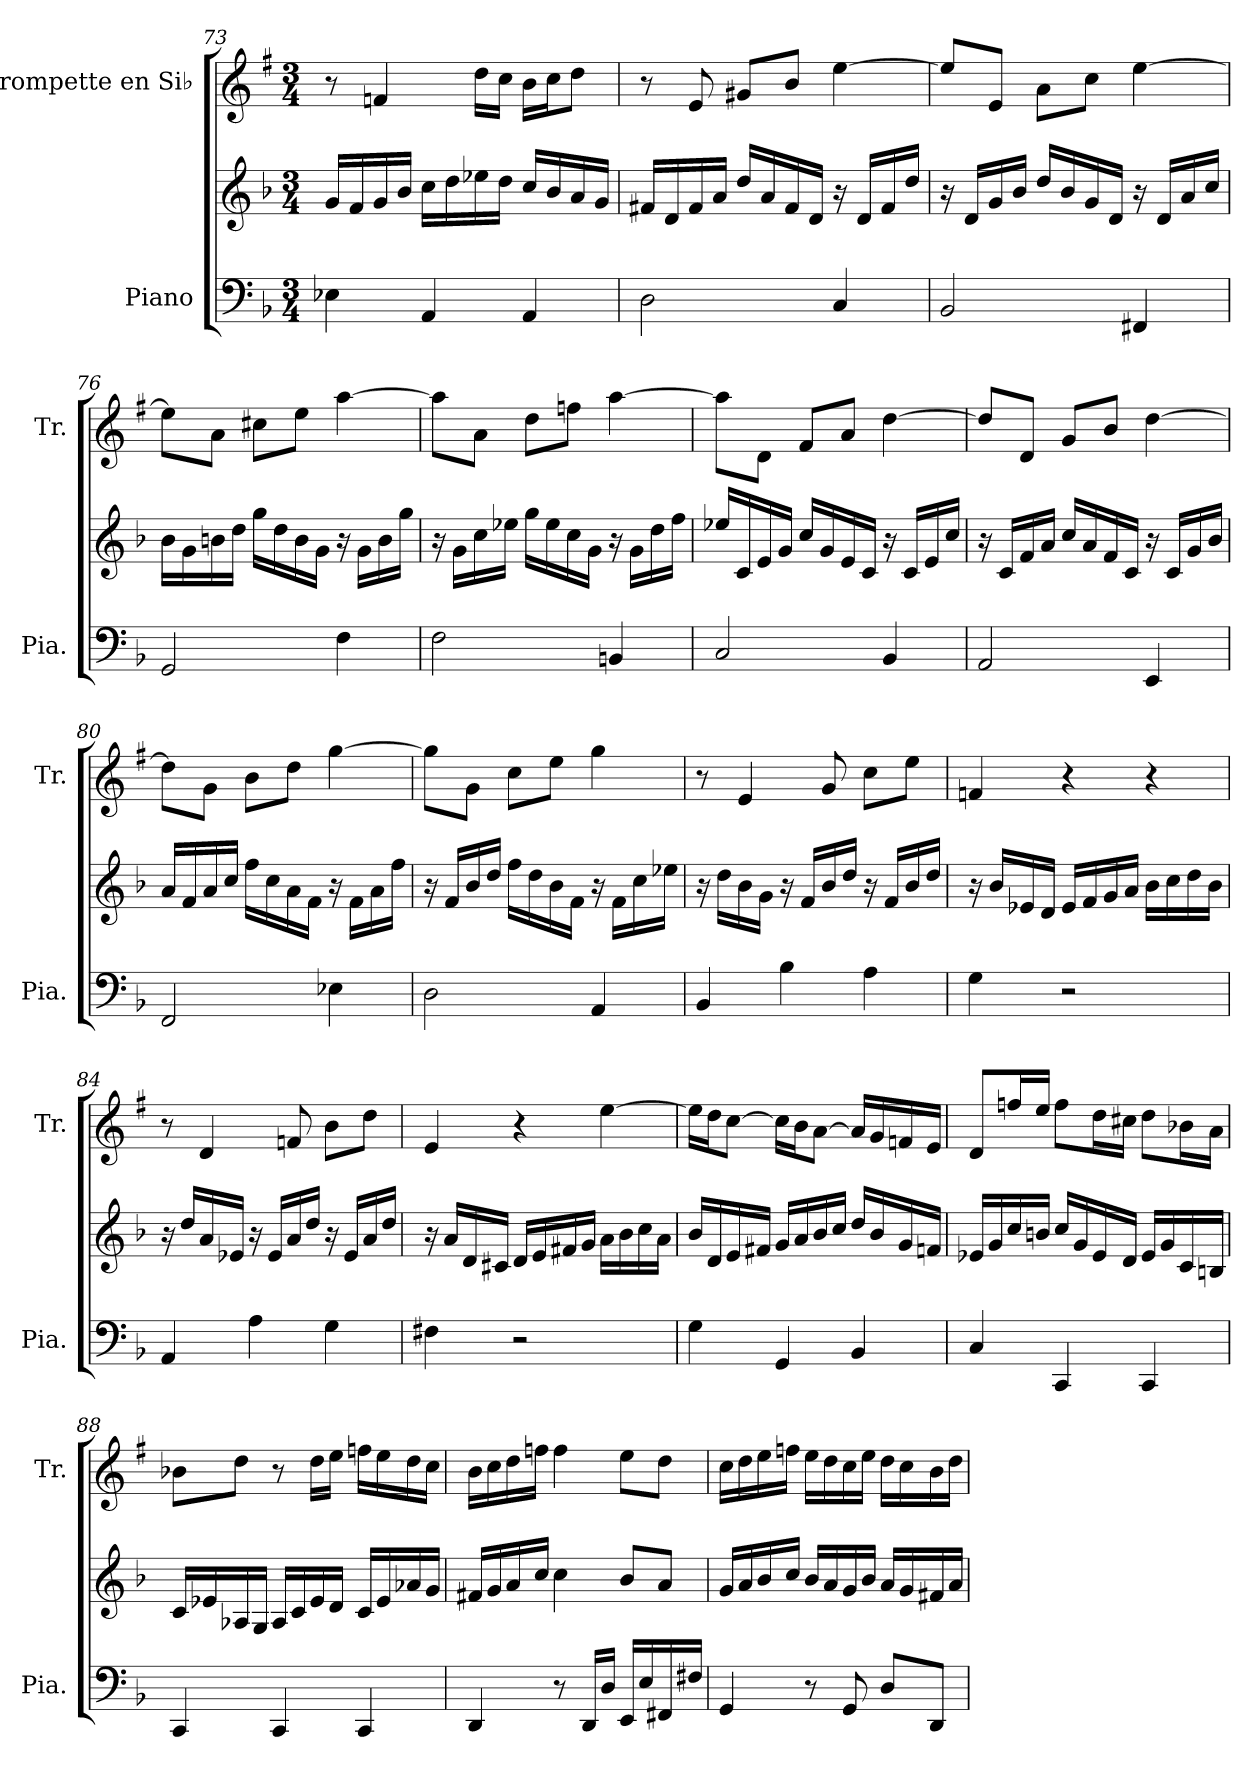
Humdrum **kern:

**kern	**kern	**kern
*part2	*part2	*part1
*staff3	*staff2	*staff1
*I"Piano	*	*I"Trompette en Si♭
*I'Pia.	*	*I'Tr.
*clefF4	*clefG2	*clefG2
*	*	*ITrd1c2
*k[b-]	*k[b-]	*k[b-]
*M3/4	*M3/4	*M3/4
=73	=73	=73
4E-X\	16g/LL	8r
.	16f/	.
.	16g/	4e-X/
.	16b-/JJ	.
4AA/	16cc\LL	.
.	16dd\	.
.	16ee-X\	16cc\LL
.	16dd\JJ	16b-\JJ
4AA/	16cc/LL	16a\LL
.	16b-/	16b-\J
.	16a/	8cc\J
.	16g/JJ	.
!!LO:LB:g=z
=74	=74	=74
2D\	16f#X/LL	8r
.	16d/	.
.	16f#/	8d/
.	16a/JJ	.
.	16dd/LL	8f#X/L
.	16a/	.
.	16f#/	8a/J
.	16d/JJ	.
4C/	16r	[4dd\
.	16d/LL	.
.	16f#/	.
.	16dd/JJ	.
=75	=75	=75
2BB-/	16r	8dd/L]
.	16d/LL	.
.	16g/	8d/J
.	16b-/JJ	.
.	16dd/LL	8g\L
.	16b-/	.
.	16g/	8b-\J
.	16d/JJ	.
4FF#X/	16r	[4dd\
.	16d/LL	.
.	16a/	.
.	16cc/JJ	.
=76	=76	=76
2GG/	16b-\LL	8dd\L]
.	16g\	.
.	16bn\	8g\J
.	16dd\JJ	.
.	16gg\LL	8bn\L
.	16dd\	.
.	16b\	8dd\J
.	16g\JJ	.
4F\	16r	[4gg\
.	16g\LL	.
.	16b\	.
.	16gg\JJ	.
!!LO:LB:g=z
=77	=77	=77
2F\	16r	8gg\L]
.	16g\LL	.
.	16cc\	8g\J
.	16ee-X\JJ	.
.	16gg\LL	8cc\L
.	16ee-\	.
.	16cc\	8ee-X\J
.	16g\JJ	.
4BBn/	16r	[4gg\
.	16g\LL	.
.	16dd\	.
.	16ff\JJ	.
=78	=78	=78
2C/	16ee-X/LL	8gg\L]
.	16c/	.
.	16e/	8c\J
.	16g/JJ	.
.	16cc/LL	8e/L
.	16g/	.
.	16e/	8g/J
.	16c/JJ	.
4BB-/	16r	[4cc\
.	16c/LL	.
.	16e/	.
.	16cc/JJ	.
=79	=79	=79
2AA/	16r	8cc/L]
.	16c/LL	.
.	16f/	8c/J
.	16a/JJ	.
.	16cc/LL	8f/L
.	16a/	.
.	16f/	8a/J
.	16c/JJ	.
4EE/	16r	[4cc\
.	16c/LL	.
.	16g/	.
.	16b-/JJ	.
!!LO:PB:g=z
=80	=80	=80
2FF/	16a/LL	8cc\L]
.	16f/	.
.	16a/	8f\J
.	16cc/JJ	.
.	16ff\LL	8a\L
.	16cc\	.
.	16a\	8cc\J
.	16f\JJ	.
4E-X\	16r	[4ff\
.	16f\LL	.
.	16a\	.
.	16ff\JJ	.
=81	=81	=81
2D\	16r	8ff\L]
.	16f/LL	.
.	16b-/	8f\J
.	16dd/JJ	.
.	16ff\LL	8b-\L
.	16dd\	.
.	16b-\	8dd\J
.	16f\JJ	.
4AA/	16r	4ff\
.	16f\LL	.
.	16cc\	.
.	16ee-X\JJ	.
=82	=82	=82
4BB-/	16r	8r
.	16dd\LL	.
.	16b-\	4d/
.	16g\JJ	.
4B-\	16r	.
.	16f/LL	.
.	16b-/	8f/
.	16dd/JJ	.
4A\	16r	8b-\L
.	16f/LL	.
.	16b-/	8dd\J
.	16dd/JJ	.
!!LO:LB:g=z
=83	=83	=83
4G\	16r	4e-X/
.	16b-/LL	.
.	16e-X/	.
.	16d/JJ	.
2r	16e-/LL	4r
.	16f/	.
.	16g/	.
.	16a/JJ	.
.	16b-\LL	4r
.	16cc\	.
.	16dd\	.
.	16b-\JJ	.
=84	=84	=84
4AA/	16r	8r
.	16dd/LL	.
.	16a/	4c/
.	16e-X/JJ	.
4A\	16r	.
.	16e-/LL	.
.	16a/	8e-X/
.	16dd/JJ	.
4G\	16r	8a\L
.	16e-/LL	.
.	16a/	8cc\J
.	16dd/JJ	.
=85	=85	=85
4F#X\	16r	4d/
.	16a/LL	.
.	16d/	.
.	16c#X/JJ	.
2r	16d/LL	4r
.	16e/	.
.	16f#X/	.
.	16g/JJ	.
.	16a\LL	[4dd\
.	16b-\	.
.	16cc\	.
.	16a\JJ	.
!!LO:LB:g=z
=86	=86	=86
4G\	16b-/LL	16dd\LL]
.	16d/	16cc\J
.	16e/	[8b-\J
.	16f#X/JJ	.
4GG/	16g/LL	16b-\LL]
.	16a/	16a\J
.	16b-/	[8g\J
.	16cc/JJ	.
4BB-/	16dd/LL	16g/LL]
.	16b-/	16f/
.	16g/	16e-X/
.	16fn/JJ	16d/JJ
=87	=87	=87
4C/	16e-X/LL	8c/L
.	16g/	.
.	16cc/	16ee-X/L
.	16bn/JJ	16dd/JJ
4CC/	16cc/LL	8ee-\L
.	16g/	.
.	16e-/	16cc\L
.	16d/JJ	16bn\JJ
4CC/	16e-/LL	8cc\L
.	16g/	.
.	16c/	16a-X\L
.	16Bn/JJ	16g\JJ
=88	=88	=88
4CC/	16c/LL	8a-X\L
.	16e-X/	.
.	16A-X/	8cc\J
.	16G/JJ	.
4CC/	16A-/LL	8r
.	16c/	.
.	16e-/	16cc\LL
.	16d/JJ	16dd\JJ
4CC/	16c/LL	16ee-X\LL
.	16e-/	16dd\
.	16a-X/	16cc\
.	16g/JJ	16b-\JJ
!!LO:LB:g=z
=89	=89	=89
4DD/	16f#X/LL	16a\LL
.	16g/	16b-\
.	16a/	16cc\
.	16cc/JJ	16ee-X\JJ
8r	4cc\	4ee-\
16DD/LL	.	.
16D/JJ	.	.
16EE/LL	8b-/L	8dd\L
16E/	.	.
16FF#X/	8a/J	8cc\J
16F#X/JJ	.	.
=90	=90	=90
4GG/	16g/LL	16b-\LL
.	16a/	16cc\
.	16b-/	16dd\
.	16cc/JJ	16ee-X\JJ
8r	16b-/LL	16dd\LL
.	16a/	16cc\
8GG/	16g/	16b-\
.	16b-/JJ	16dd\JJ
8D/L	16a/LL	16cc\LL
.	16g/	16b-\
8DD/J	16f#X/	16a\
.	16a/JJ	16cc\JJ
=	=	=
*-	*-	*-
